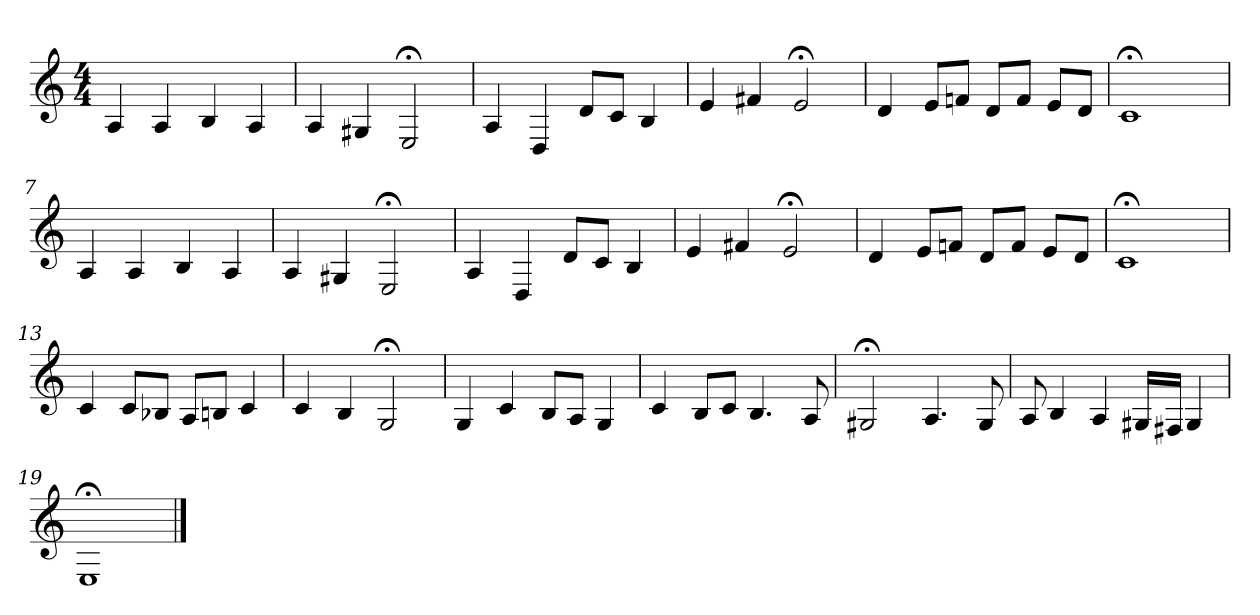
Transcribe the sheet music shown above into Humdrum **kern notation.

**kern
*part1
*staff1
*clefG2
*k[]
*C:
*M4/4
=1
4A
4A
4B
4A
=2
4A
4G#X
2E;<
=3
4A
4D
8d/L
8c/J
4B
=4
4e
4f#X
2e;<
=5
4d
8e/L
8fn/J
8d/L
8f/J
8e/L
8d/J
=6
1c;<
=7
4A
4A
4B
4A
=8
4A
4G#X
2E;<
=9
4A
4D
8d/L
8c/J
4B
=10
4e
4f#X
2e;<
=11
4d
8e/L
8fn/J
8d/L
8f/J
8e/L
8d/J
=12
1c;<
=13
4c
8c/L
8B-X/J
8A/L
8Bn/J
4c
=14
4c
4B
2G;<
=15
4G
4c
8B/L
8A/J
4G
=16
4c
8B/L
8c/J
4.B
8A
=17
2G#X;<
4.A
8G#
=18
8A
4B
4A
16G#X/LL
16F#X/JJ
4G#
=19
1E;<
==
*-
